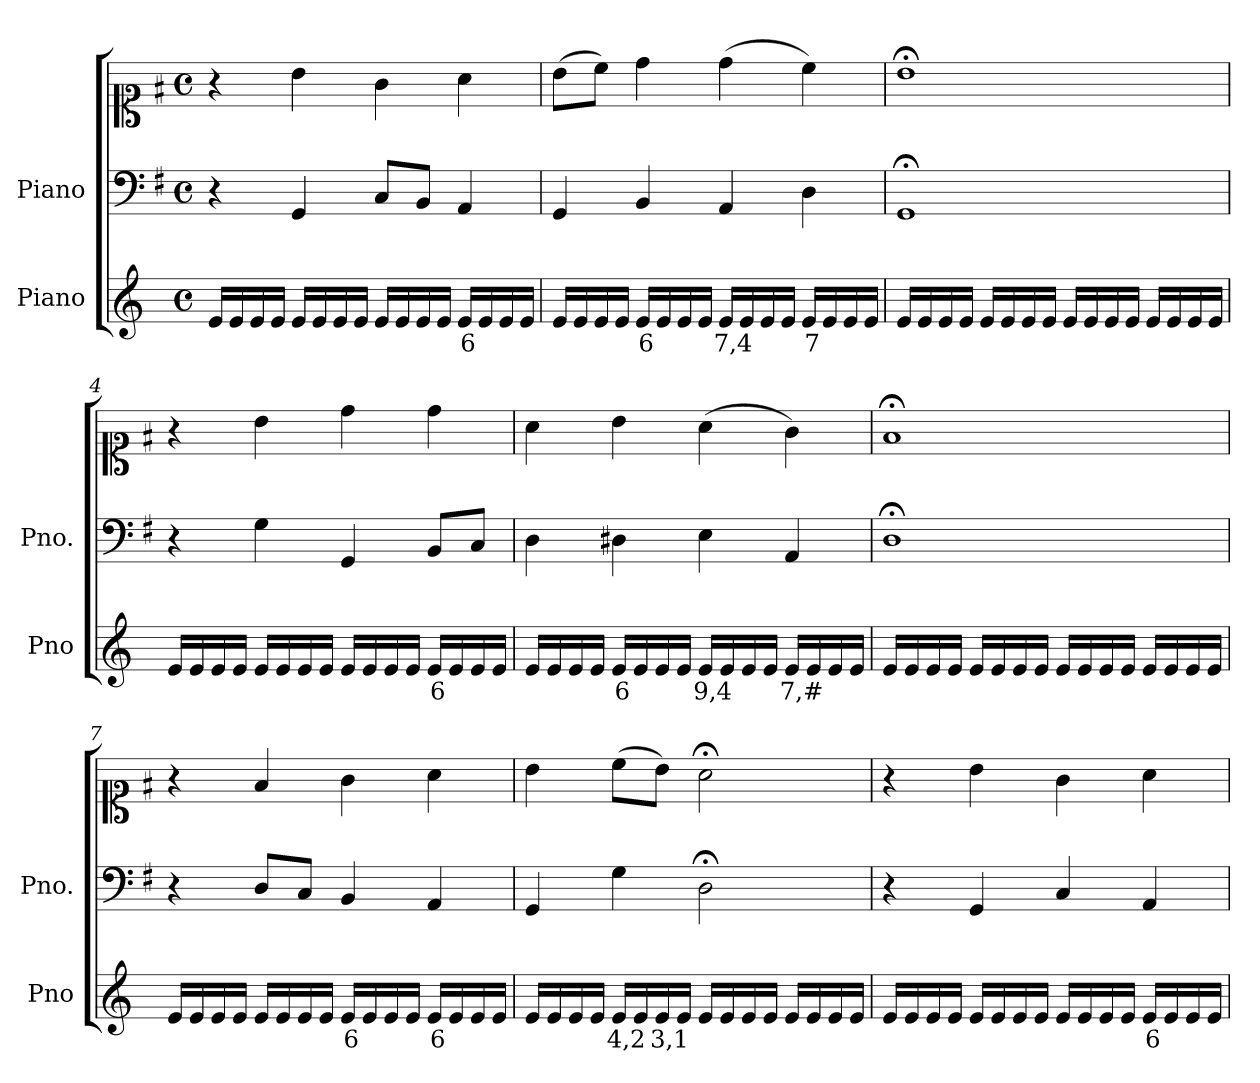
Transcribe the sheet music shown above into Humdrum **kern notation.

**kern	**text	**kern	**kern
*part2	*part2	*part1	*part1
*staff3	*staff3	*staff2	*staff1
*I"Piano	*	*I"Piano	*
*I'Pno	*	*I'Pno.	*
*clefG2	*	*clefF4	*clefC1
*k[]	*	*k[f#]	*k[f#]
*M4/4	*	*M4/4	*M4/4
*met(c)	*	*met(c)	*met(c)
=1	=1	=1	=1
16e/LL	.	4r	4r
16e/	.	.	.
16e/	.	.	.
16e/JJ	.	.	.
16e/LL	.	4GG/	4b\
16e/	.	.	.
16e/	.	.	.
16e/JJ	.	.	.
16e/LL	.	8C/L	4g\
16e/	.	.	.
!	!LO:LY:b	!	!
16e/	_	8BB/J	.
16e/JJ	.	.	.
!	!LO:LY:b	!	!
16e/LL	6	4AA/	4a\
16e/	.	.	.
16e/	.	.	.
16e/JJ	.	.	.
=2	=2	=2	=2
16e/LL	.	4GG/	(>8b\L
16e/	.	.	.
16e/	.	.	8cc\J)
16e/JJ	.	.	.
!	!LO:LY:b	!	!
16e/LL	6	4BB/	4dd\
16e/	.	.	.
16e/	.	.	.
16e/JJ	.	.	.
!	!LO:LY:b	!	!
16e/LL	7,4	4AA/	(>4dd\
16e/	.	.	.
16e/	.	.	.
16e/JJ	.	.	.
!	!LO:LY:b	!	!
16e/LL	7	4D\	4cc\)
16e/	.	.	.
16e/	.	.	.
16e/JJ	.	.	.
=3	=3	=3	=3
16e/LL	.	1GG;<	1b;<
16e/	.	.	.
16e/	.	.	.
16e/JJ	.	.	.
16e/LL	.	.	.
16e/	.	.	.
16e/	.	.	.
16e/JJ	.	.	.
16e/LL	.	.	.
16e/	.	.	.
16e/	.	.	.
16e/JJ	.	.	.
16e/LL	.	.	.
16e/	.	.	.
16e/	.	.	.
16e/JJ	.	.	.
=4	=4	=4	=4
16e/LL	.	4r	4r
16e/	.	.	.
16e/	.	.	.
16e/JJ	.	.	.
16e/LL	.	4G\	4b\
16e/	.	.	.
16e/	.	.	.
16e/JJ	.	.	.
16e/LL	.	4GG/	4dd\
16e/	.	.	.
16e/	.	.	.
16e/JJ	.	.	.
!	!LO:LY:b	!	!
16e/LL	6	8BB/L	4dd\
16e/	.	.	.
!	!LO:LY:b	!	!
16e/	_	8C/J	.
16e/JJ	.	.	.
=5	=5	=5	=5
16e/LL	.	4D\	4a\
16e/	.	.	.
16e/	.	.	.
16e/JJ	.	.	.
!	!LO:LY:b	!	!
16e/LL	6	4D#X\	4b\
16e/	.	.	.
16e/	.	.	.
16e/JJ	.	.	.
!	!LO:LY:b	!	!
16e/LL	9,4	4E\	(>4a\
16e/	.	.	.
16e/	.	.	.
16e/JJ	.	.	.
!	!LO:LY:b	!	!
16e/LL	7,#	4AA/	4g\)
16e/	.	.	.
16e/	.	.	.
16e/JJ	.	.	.
=6	=6	=6	=6
16e/LL	.	1D;<	1f#;<
16e/	.	.	.
16e/	.	.	.
16e/JJ	.	.	.
16e/LL	.	.	.
16e/	.	.	.
16e/	.	.	.
16e/JJ	.	.	.
16e/LL	.	.	.
16e/	.	.	.
16e/	.	.	.
16e/JJ	.	.	.
16e/LL	.	.	.
16e/	.	.	.
16e/	.	.	.
16e/JJ	.	.	.
=7	=7	=7	=7
16e/LL	.	4r	4r
16e/	.	.	.
16e/	.	.	.
16e/JJ	.	.	.
16e/LL	.	8D/L	4f#/
16e/	.	.	.
!	!LO:LY:b	!	!
16e/	_	8C/J	.
16e/JJ	.	.	.
!	!LO:LY:b	!	!
16e/LL	6	4BB/	4g\
16e/	.	.	.
16e/	.	.	.
16e/JJ	.	.	.
!	!LO:LY:b	!	!
16e/LL	6	4AA/	4a\
16e/	.	.	.
16e/	.	.	.
16e/JJ	.	.	.
=8	=8	=8	=8
16e/LL	.	4GG/	4b\
16e/	.	.	.
16e/	.	.	.
16e/JJ	.	.	.
!	!LO:LY:b	!	!
16e/LL	4,2	4G\	(>8cc\L
16e/	.	.	.
!	!LO:LY:b	!	!
16e/	3,1	.	8b\J)
16e/JJ	.	.	.
16e/LL	.	2D;<\	2a;<\
16e/	.	.	.
16e/	.	.	.
16e/JJ	.	.	.
16e/LL	.	.	.
16e/	.	.	.
16e/	.	.	.
16e/JJ	.	.	.
=9	=9	=9	=9
16e/LL	.	4r	4r
16e/	.	.	.
16e/	.	.	.
16e/JJ	.	.	.
16e/LL	.	4GG/	4b\
16e/	.	.	.
16e/	.	.	.
16e/JJ	.	.	.
16e/LL	.	4C/	4g\
16e/	.	.	.
16e/	.	.	.
16e/JJ	.	.	.
!	!LO:LY:b	!	!
16e/LL	6	4AA/	4a\
16e/	.	.	.
16e/	.	.	.
16e/JJ	.	.	.
=	=	=	=
*-	*-	*-	*-
